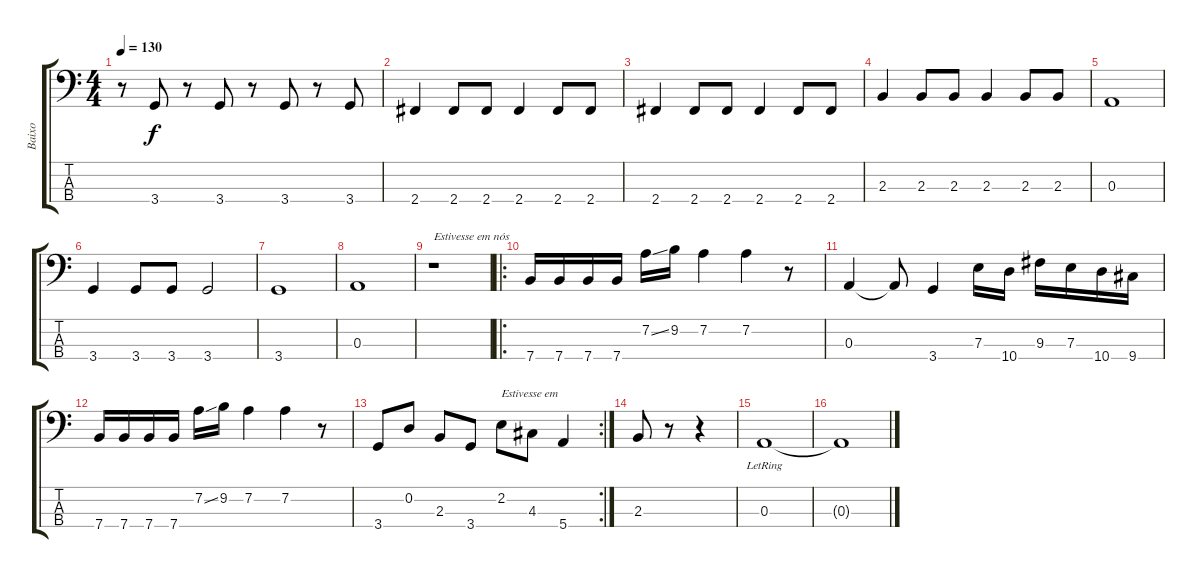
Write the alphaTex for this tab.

\track ("Baixo" "Baixo") {instrument electricbassfinger}
\staff {score tabs}
\tuning (G2 D2 A1 E1) {hide}
\ts (4 4)
\tempo 130
\clef f4
\ks c
r.8{dy f} 3.4.8 r.8 3.4.8 r.8 3.4.8 r.8 3.4.8 |
2.4.4 2.4.8 2.4.8 2.4.4 2.4.8 2.4.8 |
2.4.4 2.4.8 2.4.8 2.4.4 2.4.8 2.4.8 |
2.3.4 2.3.8 2.3.8 2.3.4 2.3.8 2.3.8 |
0.3.1 |
3.4.4 3.4.8 3.4.8 3.4.2 |
3.4.1 |
0.3.1 |
r.1{txt "Estivesse em nós"} |
\ro
7.4.16 7.4.16 7.4.16 7.4.16 7.2{ss}.16 9.2.16 7.2.4 7.2.4 r.8 |
0.3.4 0.3{t}.8 3.4.4 7.3.16 10.4.16 9.3.16 7.3.16 10.4.16 9.4.16 |
7.4.16 7.4.16 7.4.16 7.4.16 7.2{ss}.16 9.2.16 7.2.4 7.2.4 r.8 |
\rc 2
3.4.8 0.2.8 2.3.8 3.4.8 2.2.8{txt "Estivesse em"} 4.3.8 5.4.4 |
2.3.8 r.8 r.4 |
0.3{lr}.1 |
0.3{t}.1{volume 3}
